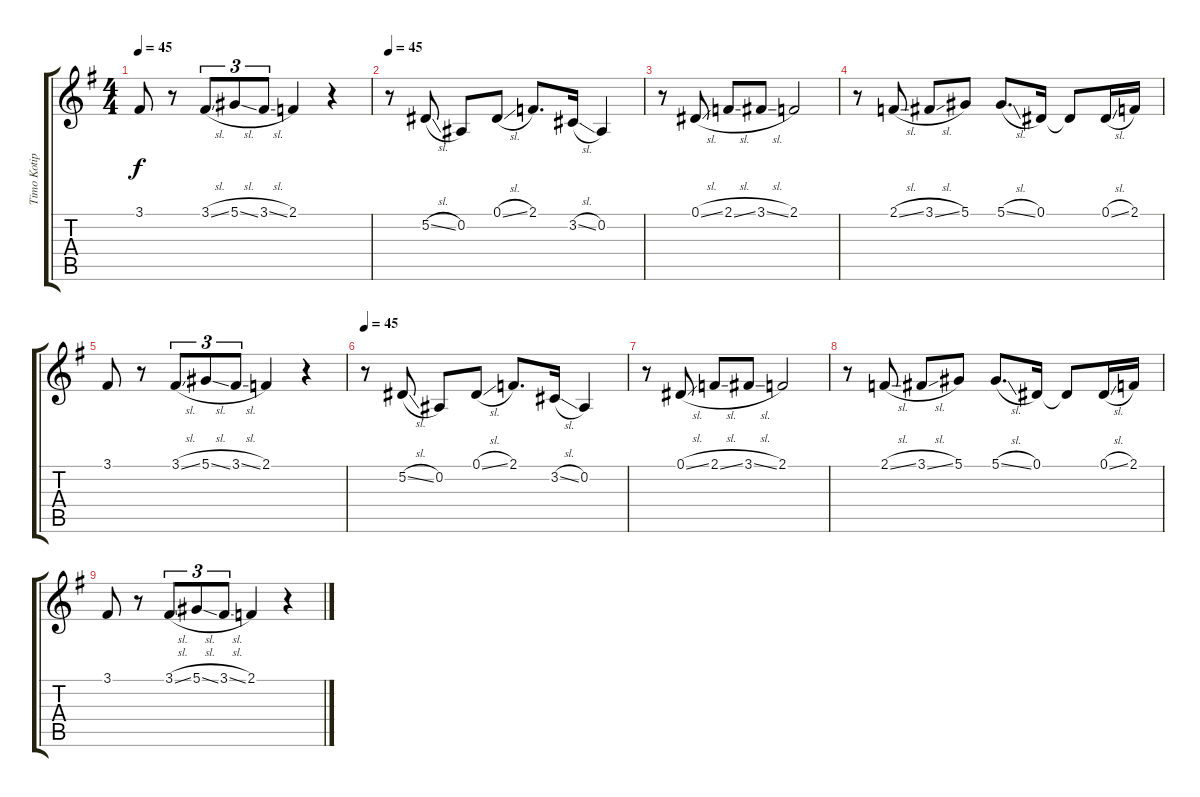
\track ("Timo Kotipelto" "Timo Kotip") {instrument choiraahs}
\staff {score tabs}
\tuning (Eb4 Bb3 Gb3 Db3 Ab2 Eb2) {hide}
\ts (4 4)
\tempo 45
\clef g2
\ks g
3.1.8{dy f} r.8 3.1{sl}.8{tu (3 2)} 5.1{sl}.8{tu (3 2)} 3.1{sl}.8{tu (3 2)} 2.1.4 r.4 |
\tempo 45
r.8 5.2{sl}.8 0.2.8 0.1{sl}.8 2.1.8{d} 3.2{sl}.16 0.2.4 |
r.8 0.1{sl}.8 2.1{sl}.8 3.1{sl}.8 2.1.2 |
r.8 2.1{sl}.8 3.1{sl}.8 5.1.8 5.1{sl}.8{d} 0.1.16 0.1{t}.8 0.1{sl}.16 2.1.16 |
3.1.8 r.8 3.1{sl}.8{tu (3 2)} 5.1{sl}.8{tu (3 2)} 3.1{sl}.8{tu (3 2)} 2.1.4 r.4 |
\tempo 45
r.8 5.2{sl}.8 0.2.8 0.1{sl}.8 2.1.8{d} 3.2{sl}.16 0.2.4 |
r.8 0.1{sl}.8 2.1{sl}.8 3.1{sl}.8 2.1.2 |
r.8 2.1{sl}.8 3.1{sl}.8 5.1.8 5.1{sl}.8{d} 0.1.16 0.1{t}.8 0.1{sl}.16 2.1.16 |
3.1.8 r.8 3.1{sl}.8{tu (3 2)} 5.1{sl}.8{tu (3 2)} 3.1{sl}.8{tu (3 2)} 2.1.4 r.4
